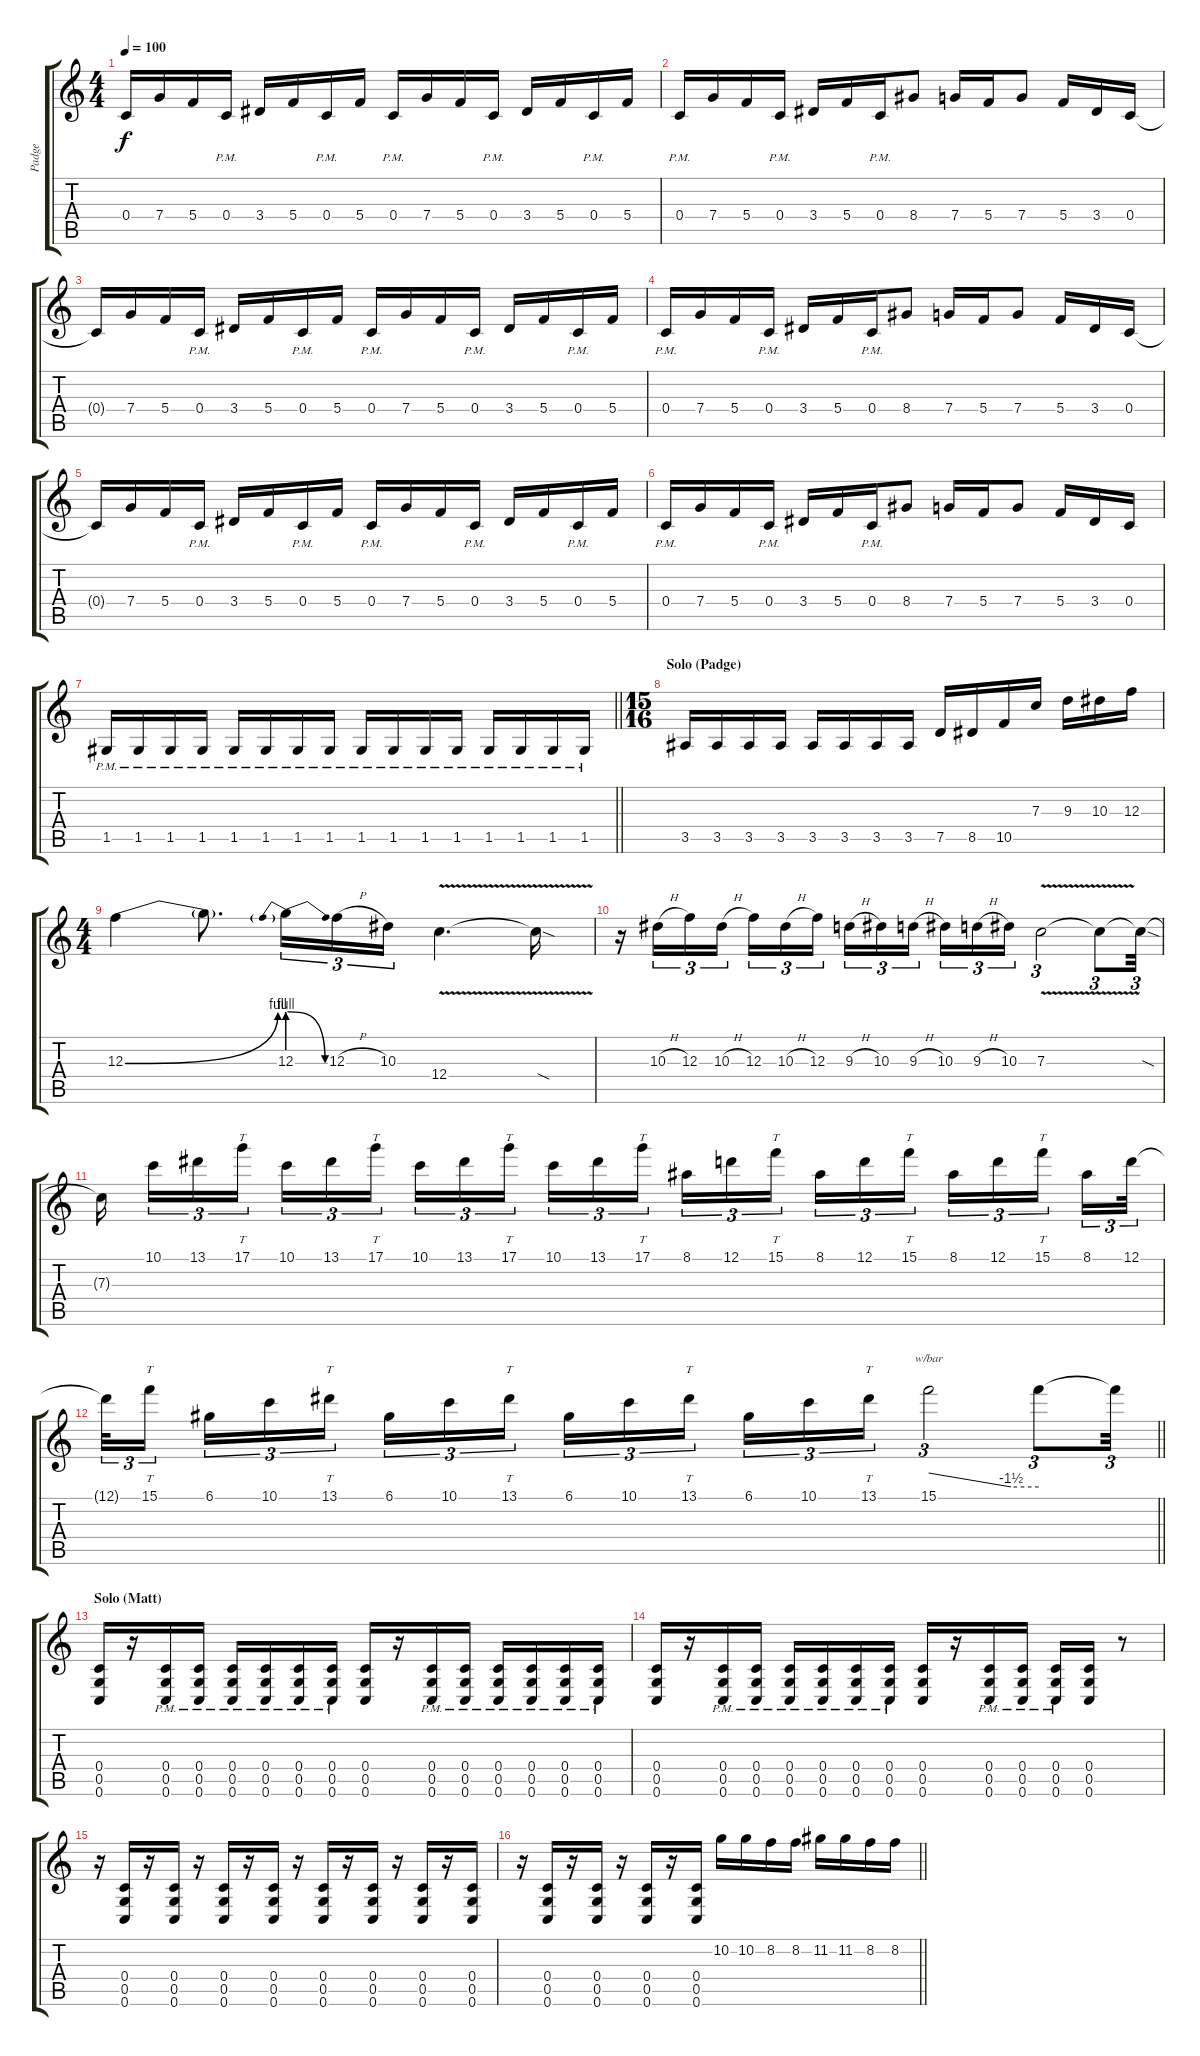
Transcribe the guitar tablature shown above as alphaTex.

\track ("Padge" "Padge") {instrument distortionguitar}
\staff {score tabs}
\tuning (D4 A3 F3 C3 G2 C2) {hide}
\ts (4 4)
\tempo 100
\clef g2
\ks c
0.4{t}.16{dy f} 7.4.16 5.4.16 0.4{pm}.16 3.4.16 5.4.16 0.4{pm}.16 5.4.16 0.4{pm}.16 7.4.16 5.4.16 0.4{pm}.16 3.4.16 5.4.16 0.4{pm}.16 5.4.16 |
0.4{pm}.16 7.4.16 5.4.16 0.4{pm}.16 3.4.16 5.4.16 0.4{pm}.16 8.4.8 7.4.16 5.4.16 7.4.8 5.4.16 3.4.16 0.4.16 |
0.4{t}.16 7.4.16 5.4.16 0.4{pm}.16 3.4.16 5.4.16 0.4{pm}.16 5.4.16 0.4{pm}.16 7.4.16 5.4.16 0.4{pm}.16 3.4.16 5.4.16 0.4{pm}.16 5.4.16 |
0.4{pm}.16 7.4.16 5.4.16 0.4{pm}.16 3.4.16 5.4.16 0.4{pm}.16 8.4.8 7.4.16 5.4.16 7.4.8 5.4.16 3.4.16 0.4.16 |
0.4{t}.16 7.4.16 5.4.16 0.4{pm}.16 3.4.16 5.4.16 0.4{pm}.16 5.4.16 0.4{pm}.16 7.4.16 5.4.16 0.4{pm}.16 3.4.16 5.4.16 0.4{pm}.16 5.4.16 |
0.4{pm}.16 7.4.16 5.4.16 0.4{pm}.16 3.4.16 5.4.16 0.4{pm}.16 8.4.8 7.4.16 5.4.16 7.4.8 5.4.16 3.4.16 0.4.16 |
\barLineRight lightlight
1.5{pm}.16{instrument distortionguitar} 1.5{pm}.16 1.5{pm}.16 1.5{pm}.16 1.5{pm}.16 1.5{pm}.16 1.5{pm}.16 1.5{pm}.16 1.5{pm}.16 1.5{pm}.16 1.5{pm}.16 1.5{pm}.16 1.5{pm}.16 1.5{pm}.16 1.5{pm}.16 1.5{pm}.16 |
\ts (15 16)
\section ("" "Solo (Padge)")
3.5.16 3.5.16 3.5.16 3.5.16 3.5.16 3.5.16 3.5.16 3.5.16 7.5.16 8.5.16 10.5.16 7.3.16 9.3.16 10.3.16 12.3.16 |
\ts (4 4)
12.3{be (bend 0 0 60 4)}.4 12.3{t}.8{d} 12.3{be (prebendrelease 0 4 60 0)}.16{tu (3 2)} 12.3{h}.16{tu (3 2)} 10.3.16{tu (3 2)} 12.4{v}.4{d} 12.4{sod t}.16 |
r.16 10.3{h}.16{tu (3 2)} 12.3.16{tu (3 2)} 10.3{h}.16{tu (3 2) beam splitsecondary} 12.3.16{tu (3 2)} 10.3{h}.16{tu (3 2)} 12.3.16{tu (3 2) beam splitsecondary} 9.3{h}.16{tu (3 2)} 10.3.16{tu (3 2)} 9.3{h}.16{tu (3 2) beam splitsecondary} 10.3.16{tu (3 2)} 9.3{h}.16{tu (3 2)} 10.3.16{tu (3 2)} 7.3{v}.2{tu (3 2)} 7.3{t}.8{tu (3 2)} 7.3{sod t}.32{tu (3 2)} |
7.3{t}.16{beam splitsecondary} 10.1.16{tu (3 2)} 13.1.16{tu (3 2)} 17.1.16{tt tu (3 2) beam splitsecondary} 10.1.16{tu (3 2)} 13.1.16{tu (3 2)} 17.1.16{tt tu (3 2) beam splitsecondary} 10.1.16{tu (3 2)} 13.1.16{tu (3 2)} 17.1.16{tt tu (3 2) beam splitsecondary} 10.1.16{tu (3 2)} 13.1.16{tu (3 2)} 17.1.16{tt tu (3 2) beam splitsecondary} 8.1.16{tu (3 2)} 12.1.16{tu (3 2)} 15.1.16{tt tu (3 2) beam splitsecondary} 8.1.16{tu (3 2)} 12.1.16{tu (3 2)} 15.1.16{tt tu (3 2) beam splitsecondary} 8.1.16{tu (3 2)} 12.1.16{tu (3 2)} 15.1.16{tt tu (3 2) beam splitsecondary} 8.1.16{tu (3 2)} 12.1.32{tu (3 2)} |
\barLineRight lightlight
12.1{t}.32{tu (3 2)} 15.1.16{tt tu (3 2) beam splitsecondary} 6.1.16{tu (3 2)} 10.1.16{tu (3 2)} 13.1.16{tt tu (3 2) beam splitsecondary} 6.1.16{tu (3 2)} 10.1.16{tu (3 2)} 13.1.16{tt tu (3 2) beam splitsecondary} 6.1.16{tu (3 2)} 10.1.16{tu (3 2)} 13.1.16{tt tu (3 2) beam splitsecondary} 6.1.16{tu (3 2)} 10.1.16{tu (3 2)} 13.1.16{tt tu (3 2)} 15.1.2{tu (3 2) tbe (custom default 0 0 45 -6 60 -6)} 15.1{t}.8{tu (3 2)} 15.1{t}.32{tu (3 2)} |
\section ("" "Solo (Matt)")
(0.4 0.5 0.6).16 r.16 (0.4{pm} 0.5{pm} 0.6{pm}).16 (0.4{pm} 0.5{pm} 0.6{pm}).16 (0.4{pm} 0.5{pm} 0.6{pm}).16 (0.4{pm} 0.5{pm} 0.6{pm}).16 (0.4{pm} 0.5{pm} 0.6{pm}).16 (0.4{pm} 0.5{pm} 0.6{pm}).16 (0.4 0.5 0.6).16 r.16 (0.4{pm} 0.5{pm} 0.6{pm}).16 (0.4{pm} 0.5{pm} 0.6{pm}).16 (0.4{pm} 0.5{pm} 0.6{pm}).16 (0.4{pm} 0.5{pm} 0.6{pm}).16 (0.4{pm} 0.5{pm} 0.6{pm}).16 (0.4{pm} 0.5{pm} 0.6{pm}).16 |
(0.4 0.5 0.6).16 r.16 (0.4{pm} 0.5{pm} 0.6{pm}).16 (0.4{pm} 0.5{pm} 0.6{pm}).16 (0.4{pm} 0.5{pm} 0.6{pm}).16 (0.4{pm} 0.5{pm} 0.6{pm}).16 (0.4{pm} 0.5{pm} 0.6{pm}).16 (0.4{pm} 0.5{pm} 0.6{pm}).16 (0.4 0.5 0.6).16 r.16 (0.4{pm} 0.5{pm} 0.6{pm}).16 (0.4{pm} 0.5{pm} 0.6{pm}).16 (0.4{pm} 0.5{pm} 0.6{pm}).16 (0.4 0.5 0.6).16 r.8 |
r.16 (0.4 0.5 0.6).16 r.16 (0.4 0.5 0.6).16 r.16 (0.4 0.5 0.6).16 r.16 (0.4 0.5 0.6).16 r.16 (0.4 0.5 0.6).16 r.16 (0.4 0.5 0.6).16 r.16 (0.4 0.5 0.6).16 r.16 (0.4 0.5 0.6).16 |
\barLineRight lightlight
r.16 (0.4 0.5 0.6).16 r.16 (0.4 0.5 0.6).16 r.16 (0.4 0.5 0.6).16 r.16 (0.4 0.5 0.6).16 10.2.16 10.2.16 8.2.16 8.2.16 11.2.16 11.2.16 8.2.16 8.2.16
